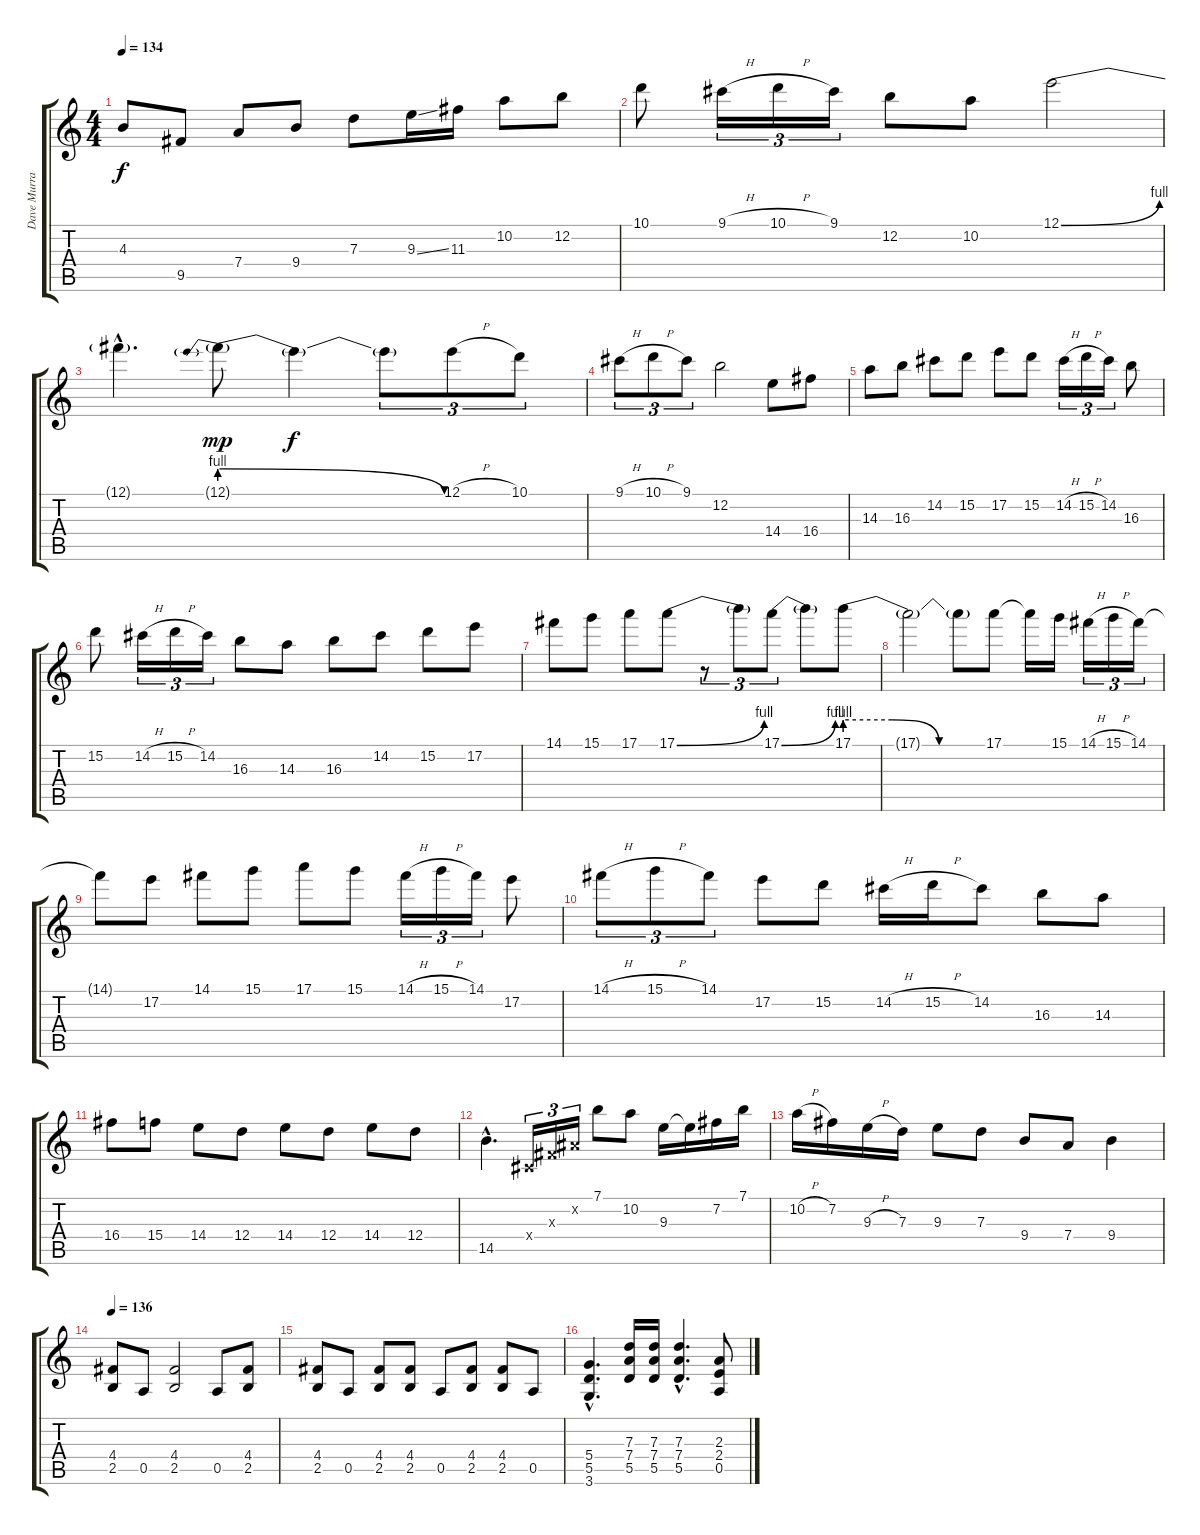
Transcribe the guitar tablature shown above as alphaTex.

\track ("Dave Murray" "Dave Murra") {instrument distortionguitar}
\staff {score tabs}
\tuning (E4 B3 G3 D3 A2 E2) {hide}
\ts (4 4)
\tempo 134
\clef g2
\ks c
4.3{t}.8{dy f} 9.5.8 7.4.8 9.4.8 7.3.8 9.3{ss}.16 11.3.16 10.2.8 12.2.8 |
10.1.8 9.1{h}.16{tu (3 2)} 10.1{h}.16{tu (3 2)} 9.1.16{tu (3 2)} 12.2.8 10.2.8 12.1{be (bend 0 0 60 4)}.2 |
12.1{hac t}.4{d} 12.1{be (prebendrelease 0 4 60 0) g}.8{dy mp} 12.1{t}.4{dy f} 12.1{t}.8{tu (3 2)} 12.1{h}.8{tu (3 2)} 10.1.8{tu (3 2)} |
9.1{h}.8{tu (3 2)} 10.1{h}.8{tu (3 2)} 9.1.8{tu (3 2)} 12.2.2 14.4.8 16.4.8 |
14.3.8 16.3.8 14.2.8 15.2.8 17.2.8 15.2.8 14.2{h}.16{tu (3 2)} 15.2{h}.16{tu (3 2)} 14.2.16{tu (3 2)} 16.3.8 |
15.2.8 14.2{h}.16{tu (3 2)} 15.2{h}.16{tu (3 2)} 14.2.16{tu (3 2)} 16.3.8 14.3.8 16.3.8 14.2.8 15.2.8 17.2.8 |
14.1.8 15.1.8 17.1.8 17.1{be (bend 0 0 60 4)}.8 r.8{tu (3 2)} 17.1{t}.8{tu (3 2)} 17.1{be (bend 0 0 60 4)}.8{tu (3 2)} 17.1{t}.8 17.1{be (custom 0 4 20 4 40 0 60 0)}.8 |
17.1{t}.2 17.1{t}.8 17.1.8 17.1{t}.16 15.1.16 14.1{h}.16{tu (3 2)} 15.1{h}.16{tu (3 2)} 14.1.16{tu (3 2)} |
14.1{t}.8 17.2.8 14.1.8 15.1.8 17.1.8 15.1.8 14.1{h}.16{tu (3 2)} 15.1{h}.16{tu (3 2)} 14.1.16{tu (3 2)} 17.2.8 |
14.1{h}.8{tu (3 2)} 15.1{h}.8{tu (3 2)} 14.1.8{tu (3 2)} 17.2.8 15.2.8 14.2{h}.16 15.2{h}.16 14.2.8 16.3.8 14.3.8 |
16.4.8 15.4.8 14.4.8 12.4.8 14.4.8 12.4.8 14.4.8 12.4.8 |
14.5{hac}.4{d} -1.4{x}.16{tu (3 2)} -1.3{x}.16{tu (3 2)} -1.2{x}.16{tu (3 2)} 7.1.8 10.2.8 9.3.16 9.3{t}.16 7.2.16 7.1.16 |
10.2{h}.16 7.2.16 9.3{h}.16 7.3.16 9.3.8 7.3.8 9.4.8 7.4.8 9.4.4 |
\tempo 136
(4.4 2.5).8{volume 14} 0.5.8 (4.4 2.5).2 0.5.8 (4.4 2.5).8 |
(4.4 2.5).8 0.5.8 (4.4 2.5).8 (4.4 2.5).8 0.5.8 (4.4 2.5).8 (4.4 2.5).8 0.5.8 |
(5.4{hac} 5.5{hac} 3.6{hac}).4{d} (7.3 7.4 5.5).16 (7.3 7.4 5.5).16 (7.3{hac} 7.4{hac} 5.5{hac}).4{d} (2.3 2.4 0.5).8
